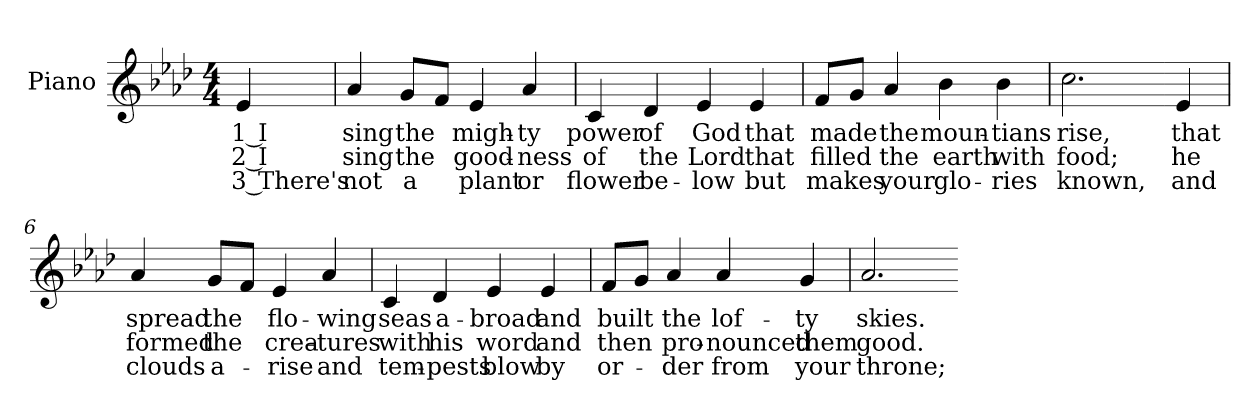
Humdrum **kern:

**kern	**text	**text	**text
*part1	*part1	*part1	*part1
*staff1	*staff1	*staff1	*staff1
*I"Piano	*	*	*
*I'Pno.	*	*	*
!!LO:PB:g=z
*clefG2	*	*	*
*k[b-e-a-d-]	*	*	*
*A-:	*	*	*
*M4/4	*	*	*
=	=	=	=
!	!LO:LY:b:color=#000000	!LO:LY:b:color=#000000	!LO:LY:b:color=#000000
4e-i/	1 I	2 I	3 There's
=1	=1	=1	=1
!	!LO:LY:b:color=#000000	!LO:LY:b:color=#000000	!LO:LY:b:color=#000000
4a-i/	sing	sing	not
!	!LO:LY:b:color=#000000	!LO:LY:b:color=#000000	!LO:LY:b:color=#000000
8gi/L	the	the	a
8fi/J	.	.	.
!	!LO:LY:b:color=#000000	!LO:LY:b:color=#000000	!LO:LY:b:color=#000000
4e-i/	migh-	good-	plant
!	!LO:LY:b:color=#000000	!LO:LY:b:color=#000000	!LO:LY:b:color=#000000
4a-i/	-ty	-ness	or
=2	=2	=2	=2
!	!LO:LY:b:color=#000000	!LO:LY:b:color=#000000	!LO:LY:b:color=#000000
4ci/	power	of	flower
!	!LO:LY:b:color=#000000	!LO:LY:b:color=#000000	!LO:LY:b:color=#000000
4d-i/	of	the	be-
!	!LO:LY:b:color=#000000	!LO:LY:b:color=#000000	!LO:LY:b:color=#000000
4e-i/	God	Lord	-low
!	!LO:LY:b:color=#000000	!LO:LY:b:color=#000000	!LO:LY:b:color=#000000
4e-i/	that	that	but
!!LO:LB:g=z
=3	=3	=3	=3
!	!LO:LY:b:color=#000000	!LO:LY:b:color=#000000	!LO:LY:b:color=#000000
8fi/L	made	filled	makes
8gi/J	.	.	.
!	!LO:LY:b:color=#000000	!LO:LY:b:color=#000000	!LO:LY:b:color=#000000
4a-i/	the	the	your
!	!LO:LY:b:color=#000000	!LO:LY:b:color=#000000	!LO:LY:b:color=#000000
4b-i\	moun-	earth	glo-
!	!LO:LY:b:color=#000000	!LO:LY:b:color=#000000	!LO:LY:b:color=#000000
4b-i\	-tians	with	-ries
=4	=4	=4	=4
!	!LO:LY:b:color=#000000	!LO:LY:b:color=#000000	!LO:LY:b:color=#000000
2.cci\	rise,	food;	known,
=5-	=5-	=5-	=5-
!	!LO:LY:b:color=#000000	!LO:LY:b:color=#000000	!LO:LY:b:color=#000000
4e-i/	that	he	and
=6	=6	=6	=6
!	!LO:LY:b:color=#000000	!LO:LY:b:color=#000000	!LO:LY:b:color=#000000
4a-i/	spread	formed	clouds
!	!LO:LY:b:color=#000000	!LO:LY:b:color=#000000	!LO:LY:b:color=#000000
8gi/L	the	the	a-
8fi/J	.	.	.
!	!LO:LY:b:color=#000000	!LO:LY:b:color=#000000	!LO:LY:b:color=#000000
4e-i/	flo-	crea-	-rise
!	!LO:LY:b:color=#000000	!LO:LY:b:color=#000000	!LO:LY:b:color=#000000
4a-i/	-wing	-tures	and
!!LO:LB:g=z
=7	=7	=7	=7
!	!LO:LY:b:color=#000000	!LO:LY:b:color=#000000	!LO:LY:b:color=#000000
4ci/	seas	with	tem-
!	!LO:LY:b:color=#000000	!LO:LY:b:color=#000000	!LO:LY:b:color=#000000
4d-i/	a-	his	-pests
!	!LO:LY:b:color=#000000	!LO:LY:b:color=#000000	!LO:LY:b:color=#000000
4e-i/	-broad	word	blow
!	!LO:LY:b:color=#000000	!LO:LY:b:color=#000000	!LO:LY:b:color=#000000
4e-i/	and	and	by
=8	=8	=8	=8
!	!LO:LY:b:color=#000000	!LO:LY:b:color=#000000	!LO:LY:b:color=#000000
8fi/L	built	then	or-
8gi/J	.	.	.
!	!LO:LY:b:color=#000000	!LO:LY:b:color=#000000	!LO:LY:b:color=#000000
4a-i/	the	pro-	-der
!	!LO:LY:b:color=#000000	!LO:LY:b:color=#000000	!LO:LY:b:color=#000000
4a-i/	lof-	-nounced	from
!	!LO:LY:b:color=#000000	!LO:LY:b:color=#000000	!LO:LY:b:color=#000000
4gi/	-ty	them	your
=9	=9	=9	=9
!	!LO:LY:b:color=#000000	!LO:LY:b:color=#000000	!LO:LY:b:color=#000000
2.a-i/	skies.	good.	throne;
=-	=-	=-	=-
*-	*-	*-	*-
